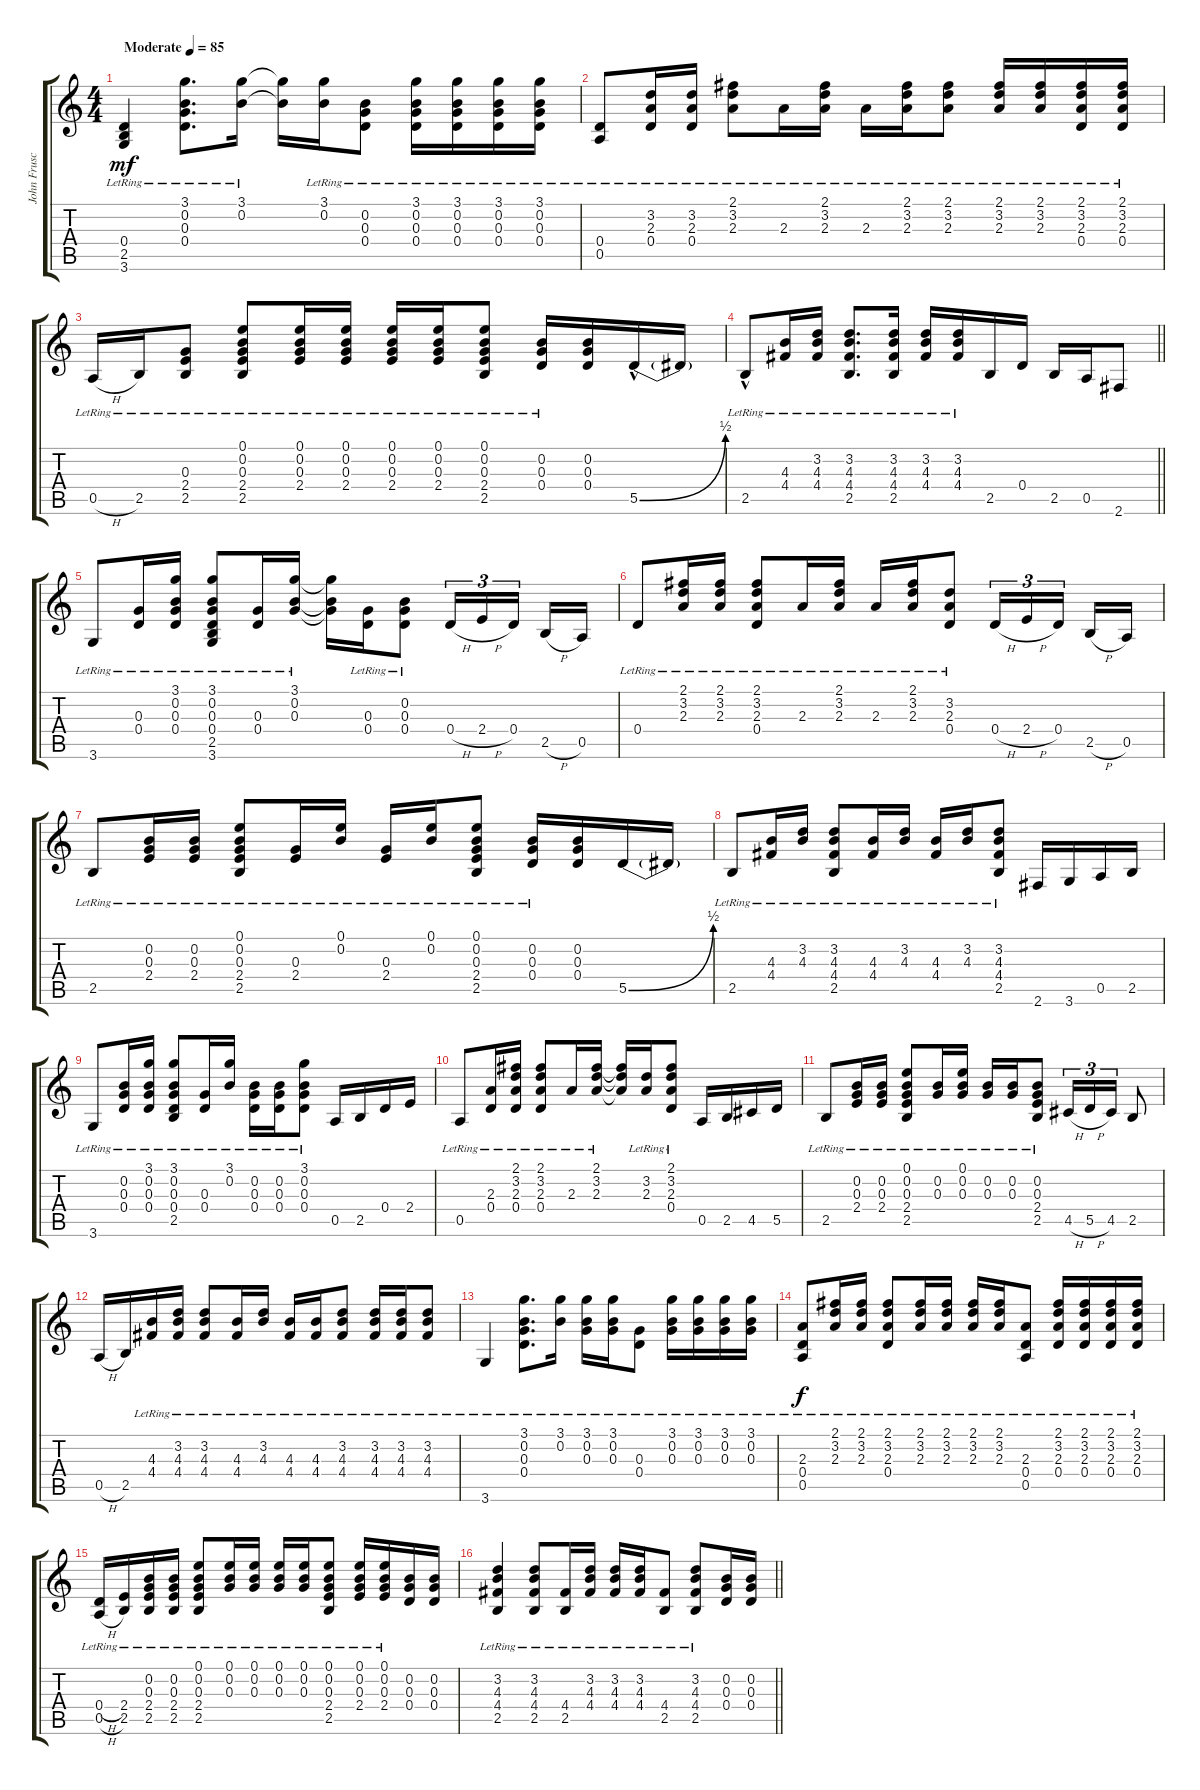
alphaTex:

\track ("John Frusciante 1" "John Frusc") {instrument electricguitarclean}
\staff {score tabs}
\tuning (E4 B3 G3 D3 A2 E2) {hide}
\ts (4 4)
\tempo (85 "Moderate")
\clef g2
\ks c
(0.4{lr} 2.5{lr} 3.6{lr}).4{dy mf instrument electricguitarclean} (3.1{lr} 0.2{lr} 0.3{lr} 0.4{lr}).8{d} (3.1{lr} 0.2{lr}).16 (3.1{t} 0.2{t}).16 (3.1{lr} 0.2{lr}).16 (0.2{lr} 0.3{lr} 0.4{lr}).8 (3.1{lr} 0.2{lr} 0.3{lr} 0.4{lr}).16 (3.1{lr} 0.2{lr} 0.3{lr} 0.4{lr}).16 (3.1{lr} 0.2{lr} 0.3{lr} 0.4{lr}).16 (3.1{lr} 0.2{lr} 0.3{lr} 0.4{lr}).16 |
(0.4{lr} 0.5{lr}).8 (3.2{lr} 2.3{lr} 0.4{lr}).16 (3.2{lr} 2.3{lr} 0.4{lr}).16 (2.1{lr} 3.2{lr} 2.3{lr}).8 2.3{lr}.16 (2.1{lr} 3.2{lr} 2.3{lr}).16 2.3{lr}.16 (2.1{lr} 3.2{lr} 2.3{lr}).16 (2.1{lr} 3.2{lr} 2.3{lr}).8 (2.1{lr} 3.2{lr} 2.3{lr}).16 (2.1{lr} 3.2{lr} 2.3{lr}).16 (2.1{lr} 3.2{lr} 2.3{lr} 0.4{lr}).16 (2.1{lr} 3.2{lr} 2.3{lr} 0.4{lr}).16 |
0.5{h lr}.16 2.5{lr}.16 (0.3{lr} 2.4{lr} 2.5{lr}).8 (0.1{lr} 0.2{lr} 0.3{lr} 2.4{lr} 2.5{lr}).8 (0.1{lr} 0.2{lr} 0.3{lr} 2.4{lr}).16 (0.1{lr} 0.2{lr} 0.3{lr} 2.4{lr}).16 (0.1{lr} 0.2{lr} 0.3{lr} 2.4{lr}).16 (0.1{lr} 0.2{lr} 0.3{lr} 2.4{lr}).16 (0.1{lr} 0.2{lr} 0.3{lr} 2.4{lr} 2.5{lr}).8 (0.2{lr} 0.3{lr} 0.4{lr}).16 (0.2 0.3 0.4).16 5.5{be (bend 0 0 60 2) hac}.16 5.5{t}.16 |
\barLineRight lightlight
2.5{hac lr}.8 (4.3{lr} 4.4{lr}).16 (3.2{lr} 4.3{lr} 4.4{lr}).16 (3.2{lr} 4.3{lr} 4.4{lr} 2.5{lr}).8{d} (3.2{lr} 4.3{lr} 4.4{lr} 2.5{lr}).16 (3.2{lr} 4.3{lr} 4.4{lr}).16 (3.2{lr} 4.3{lr} 4.4{lr}).16 2.5.16 0.4.16 2.5.16 0.5.16 2.6.8 |
3.6{lr}.8 (0.3{lr} 0.4{lr}).16 (3.1{lr} 0.2{lr} 0.3{lr} 0.4{lr}).16 (3.1{lr} 0.2{lr} 0.3{lr} 0.4{lr} 2.5{lr} 3.6{lr}).8 (0.3{lr} 0.4{lr}).16 (3.1{lr} 0.2{lr} 0.3{lr}).16 (3.1{t} 0.2{t} 0.3{t}).16 (0.3{lr} 0.4{lr}).16 (0.2{lr} 0.3{lr} 0.4{lr}).8 0.4{h}.16{tu (3 2)} 2.4{h}.16{tu (3 2)} 0.4.16{tu (3 2) beam splitsecondary} 2.5{h}.16 0.5.16 |
0.4{lr}.8 (2.1{lr} 3.2{lr} 2.3{lr}).16 (2.1{lr} 3.2{lr} 2.3{lr}).16 (2.1{lr} 3.2{lr} 2.3{lr} 0.4{lr}).8 2.3{lr}.16 (2.1{lr} 3.2{lr} 2.3{lr}).16 2.3{lr}.16 (2.1{lr} 3.2{lr} 2.3{lr}).16 (3.2{lr} 2.3{lr} 0.4{lr}).8 0.4{h}.16{tu (3 2)} 2.4{h}.16{tu (3 2)} 0.4.16{tu (3 2) beam splitsecondary} 2.5{h}.16 0.5.16 |
2.5{lr}.8 (0.2{lr} 0.3{lr} 2.4{lr}).16 (0.2{lr} 0.3{lr} 2.4{lr}).16 (0.1{lr} 0.2{lr} 0.3{lr} 2.4{lr} 2.5{lr}).8 (0.3{lr} 2.4{lr}).16 (0.1{lr} 0.2{lr}).16 (0.3{lr} 2.4{lr}).16 (0.1{lr} 0.2{lr}).16 (0.1{lr} 0.2{lr} 0.3{lr} 2.4{lr} 2.5{lr}).8 (0.2{lr} 0.3{lr} 0.4{lr}).16 (0.2 0.3 0.4).16 5.5{be (bend 0 0 60 2)}.16 5.5{t}.16 |
2.5{lr}.8 (4.3{lr} 4.4{lr}).16 (3.2{lr} 4.3{lr}).16 (3.2{lr} 4.3{lr} 4.4{lr} 2.5{lr}).8 (4.3{lr} 4.4{lr}).16 (3.2{lr} 4.3{lr}).16 (4.3{lr} 4.4{lr}).16 (3.2{lr} 4.3{lr}).16 (3.2{lr} 4.3{lr} 4.4{lr} 2.5{lr}).8 2.6.16 3.6.16 0.5.16 2.5.16 |
3.6{lr}.8 (0.2{lr} 0.3{lr} 0.4{lr}).16 (3.1{lr} 0.2{lr} 0.3{lr} 0.4{lr}).16 (3.1{lr} 0.2{lr} 0.3{lr} 0.4{lr} 2.5{lr}).8 (0.3{lr} 0.4{lr}).16 (3.1{lr} 0.2{lr}).16 (0.2{lr} 0.3{lr} 0.4{lr}).16 (0.2{lr} 0.3{lr} 0.4{lr}).16 (3.1{lr} 0.2{lr} 0.3{lr} 0.4{lr}).8 0.5.16 2.5.16 0.4.16 2.4.16 |
0.5{lr}.8 (2.3{lr} 0.4{lr}).16 (2.1{lr} 3.2{lr} 2.3{lr} 0.4{lr}).16 (2.1{lr} 3.2{lr} 2.3{lr} 0.4{lr}).8 2.3{lr}.16 (2.1{lr} 3.2{lr} 2.3{lr}).16 (2.1{t} 3.2{t} 2.3{t}).16 (3.2{lr} 2.3{lr}).16 (2.1{lr} 3.2{lr} 2.3{lr} 0.4{lr}).8 0.5.16 2.5.16 4.5.16 5.5.16 |
2.5{lr}.8 (0.2{lr} 0.3{lr} 2.4{lr}).16 (0.2{lr} 0.3{lr} 2.4{lr}).16 (0.1{lr} 0.2{lr} 0.3{lr} 2.4{lr} 2.5{lr}).8 (0.2{lr} 0.3{lr}).16 (0.1{lr} 0.2{lr} 0.3{lr}).16 (0.2{lr} 0.3{lr}).16 (0.2{lr} 0.3{lr}).16 (0.2{lr} 0.3{lr} 2.4{lr} 2.5{lr}).8 4.5{h}.16{tu (3 2)} 5.5{h}.16{tu (3 2)} 4.5.16{tu (3 2)} 2.5.8 |
0.5{h}.16 2.5.16 (4.3{lr} 4.4{lr}).16 (3.2{lr} 4.3{lr} 4.4{lr}).16 (3.2{lr} 4.3{lr} 4.4{lr}).8 (4.3{lr} 4.4{lr}).16 (3.2{lr} 4.3{lr}).16 (4.3{lr} 4.4{lr}).16 (4.3{lr} 4.4{lr}).16 (3.2{lr} 4.3{lr} 4.4{lr}).8 (3.2{lr} 4.3{lr} 4.4{lr}).16 (3.2{lr} 4.3{lr} 4.4{lr}).16 (3.2{lr} 4.3{lr} 4.4{lr}).8 |
3.6{lr}.4 (3.1{lr} 0.2{lr} 0.3{lr} 0.4{lr}).8{d} (3.1{lr} 0.2{lr}).16 (3.1{lr} 0.2{lr} 0.3{lr}).16 (3.1{lr} 0.2{lr} 0.3{lr}).16 (0.3{lr} 0.4{lr}).8 (3.1{lr} 0.2{lr} 0.3{lr}).16 (3.1{lr} 0.2{lr} 0.3{lr}).16 (3.1{lr} 0.2{lr} 0.3{lr}).16 (3.1{lr} 0.2{lr} 0.3{lr}).16 |
(2.3{lr} 0.4{lr} 0.5{lr}).8{dy f} (2.1{lr} 3.2{lr} 2.3{lr}).16 (2.1{lr} 3.2{lr} 2.3{lr}).16 (2.1{lr} 3.2{lr} 2.3{lr} 0.4{lr}).8 (2.1{lr} 3.2{lr} 2.3{lr}).16 (2.1{lr} 3.2{lr} 2.3{lr}).16 (2.1{lr} 3.2{lr} 2.3{lr}).16 (2.1{lr} 3.2{lr} 2.3{lr}).16 (2.3{lr} 0.4{lr} 0.5{lr}).8 (2.1{lr} 3.2{lr} 2.3{lr} 0.4{lr}).16 (2.1{lr} 3.2{lr} 2.3{lr} 0.4{lr}).16 (2.1{lr} 3.2{lr} 2.3{lr} 0.4{lr}).16 (2.1{lr} 3.2{lr} 2.3{lr} 0.4{lr}).16 |
(0.4{h lr} 0.5{h lr}).16 (2.4{lr} 2.5{lr}).16 (0.2{lr} 0.3{lr} 2.4{lr} 2.5{lr}).16 (0.2{lr} 0.3{lr} 2.4{lr} 2.5{lr}).16 (0.1{lr} 0.2{lr} 0.3{lr} 2.4{lr} 2.5{lr}).8 (0.1{lr} 0.2{lr} 0.3{lr}).16 (0.1{lr} 0.2{lr} 0.3{lr}).16 (0.1{lr} 0.2{lr} 0.3{lr}).16 (0.1{lr} 0.2{lr} 0.3{lr}).16 (0.1{lr} 0.2{lr} 0.3{lr} 2.4{lr} 2.5{lr}).8 (0.1{lr} 0.2{lr} 0.3{lr} 2.4{lr}).16 (0.1{lr} 0.2{lr} 0.3{lr} 2.4{lr}).16 (0.2 0.3 0.4).16 (0.2 0.3 0.4).16 |
\barLineRight lightlight
(3.2{lr} 4.3{lr} 4.4{lr} 2.5{lr}).4 (3.2{lr} 4.3{lr} 4.4{lr} 2.5{lr}).8 (4.4{lr} 2.5{lr}).16 (3.2{lr} 4.3{lr} 4.4{lr}).16 (3.2{lr} 4.3{lr} 4.4{lr}).16 (3.2{lr} 4.3{lr} 4.4{lr}).16 (4.4{lr} 2.5{lr}).8 (3.2{lr} 4.3{lr} 4.4{lr} 2.5{lr}).8 (0.2 0.3 0.4).16 (0.2 0.3 0.4).16
